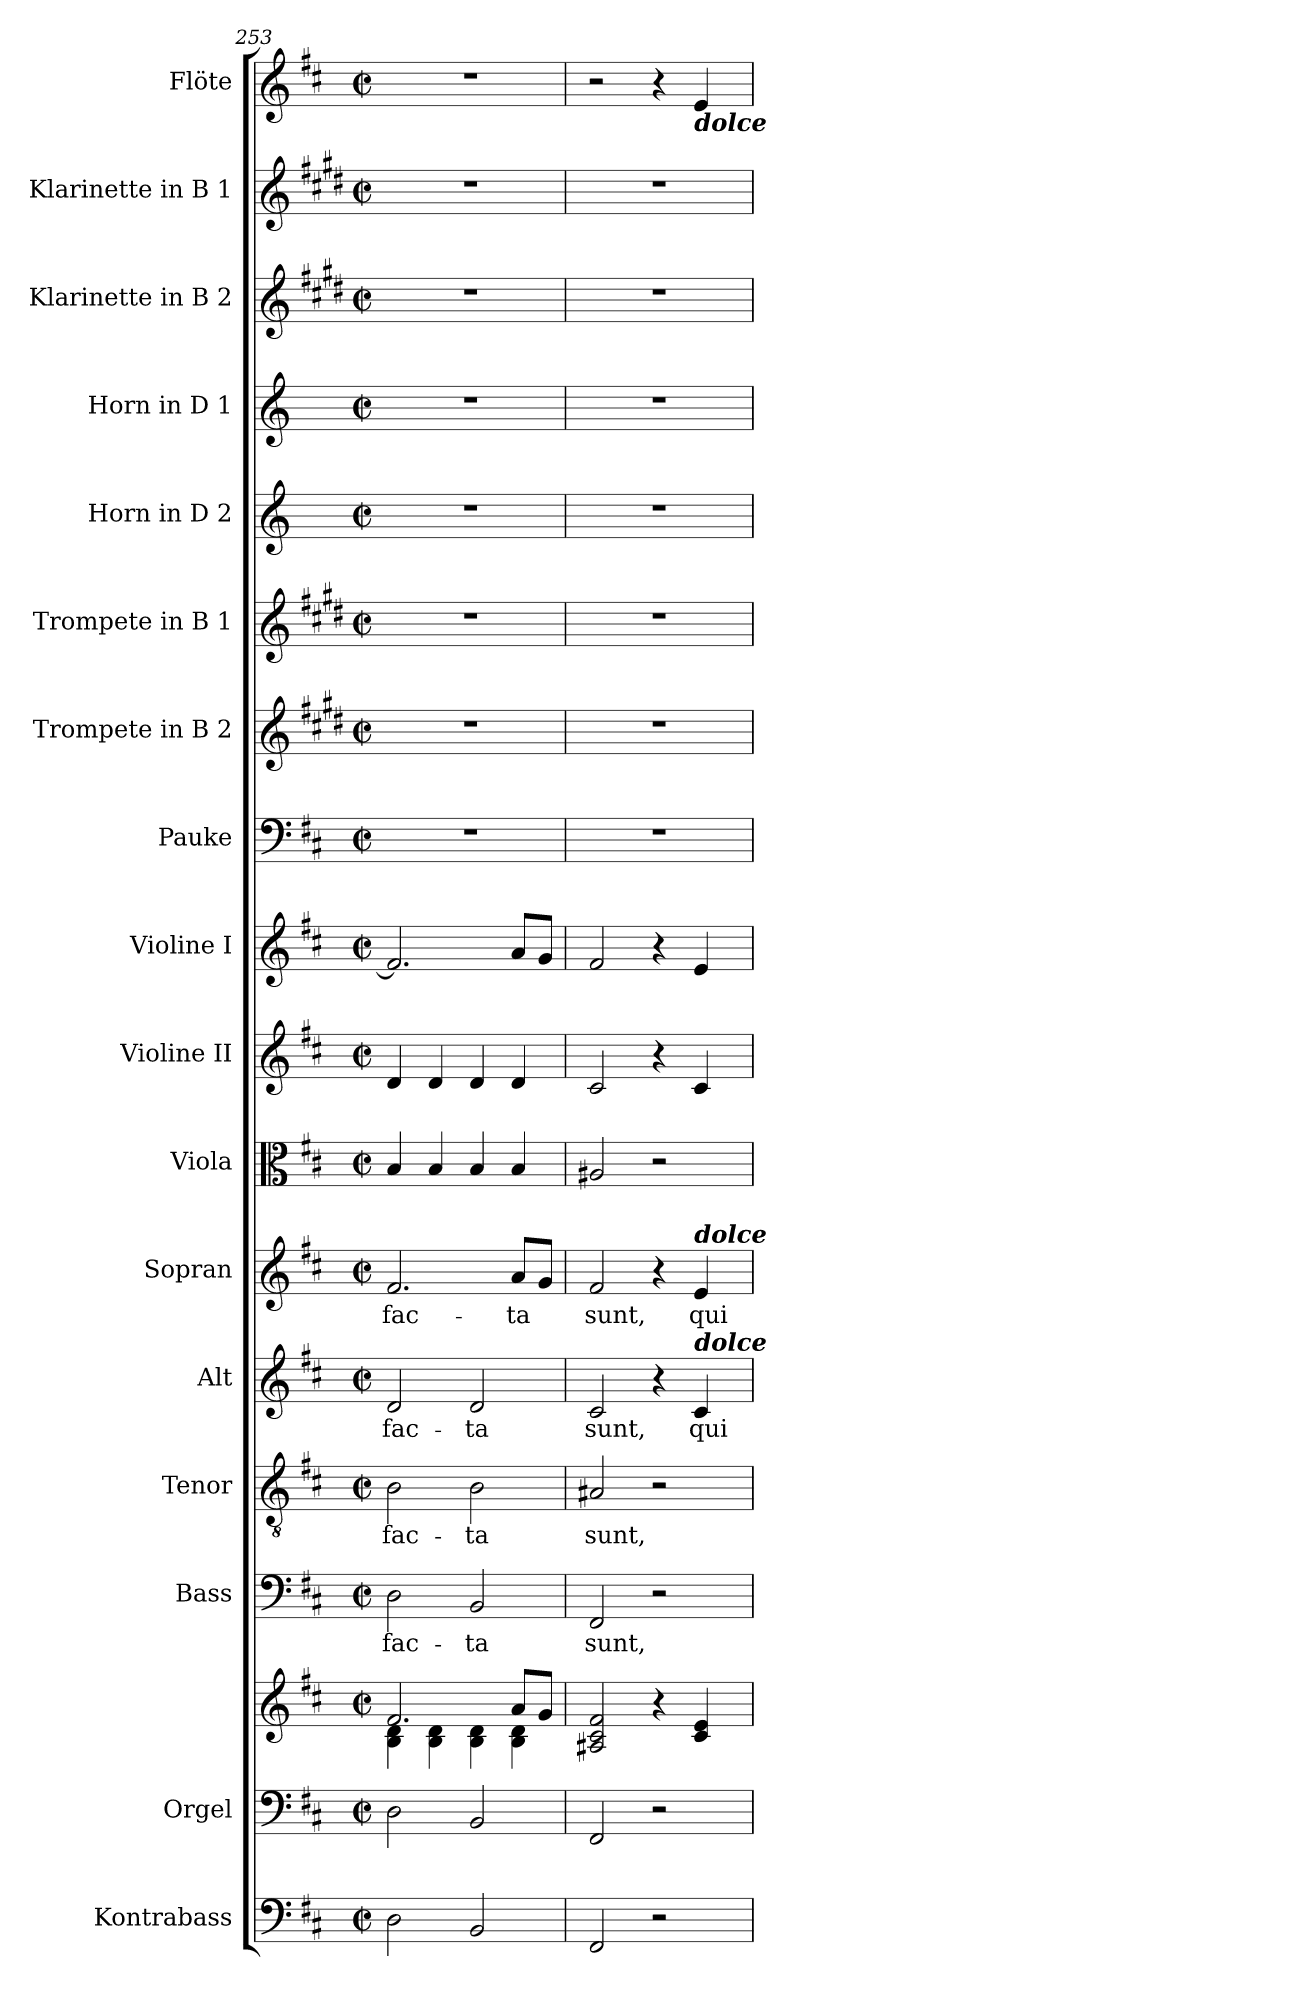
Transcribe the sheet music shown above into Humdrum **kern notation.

**kern	**kern	**kern	**kern	**text	**kern	**text	**kern	**text	**kern	**text	**kern	**kern	**kern	**kern	**kern	**kern	**kern	**kern	**kern	**kern	**kern
*part17	*part16	*part16	*part15	*part15	*part14	*part14	*part13	*part13	*part12	*part12	*part11	*part10	*part9	*part8	*part7	*part6	*part5	*part4	*part3	*part2	*part1
*staff18	*staff17	*staff16	*staff15	*staff15	*staff14	*staff14	*staff13	*staff13	*staff12	*staff12	*staff11	*staff10	*staff9	*staff8	*staff7	*staff6	*staff5	*staff4	*staff3	*staff2	*staff1
*I"Kontrabass	*I"Orgel	*	*I"Bass	*	*I"Tenor	*	*I"Alt	*	*I"Sopran	*	*I"Viola	*I"Violine II	*I"Violine I	*I"Pauke	*I"Trompete in B 2	*I"Trompete in B 1	*I"Horn in D 2	*I"Horn in D 1	*I"Klarinette in B 2	*I"Klarinette in B 1	*I"Flöte
*I'Kb.	*I'Org.	*	*I'B	*	*I'T	*	*I'A	*	*I'S	*	*I'Vla.	*I'Vl. II	*I'Vl. I	*I'Pk.	*I'Trp. 2	*I'Trp. 1	*I'Hrn. 2	*I'Hrn. 1	*I'Kl. 2	*I'Kl. 1	*I'Fl.
*clefF4	*clefF4	*clefG2	*clefF4	*	*clefGv2	*	*clefG2	*	*clefG2	*	*clefC3	*clefG2	*clefG2	*clefF4	*clefG2	*clefG2	*clefG2	*clefG2	*clefG2	*clefG2	*clefG2
*ITrd7c12	*	*	*	*	*	*	*	*	*	*	*	*	*	*	*ITrd1c2	*ITrd1c2	*ITrd-1c-2	*ITrd-1c-2	*ITrd1c2	*ITrd1c2	*
*k[f#c#]	*k[f#c#]	*k[f#c#]	*k[f#c#]	*	*k[f#c#]	*	*k[f#c#]	*	*k[f#c#]	*	*k[f#c#]	*k[f#c#]	*k[f#c#]	*k[f#c#]	*k[f#c#]	*k[f#c#]	*k[f#c#]	*k[f#c#]	*k[f#c#]	*k[f#c#]	*k[f#c#]
*D:	*D:	*D:	*D:	*	*D:	*	*D:	*	*D:	*	*D:	*D:	*D:	*D:	*D:	*D:	*D:	*D:	*D:	*D:	*D:
*M2/2	*M2/2	*M2/2	*M2/2	*	*M2/2	*	*M2/2	*	*M2/2	*	*M2/2	*M2/2	*M2/2	*M2/2	*M2/2	*M2/2	*M2/2	*M2/2	*M2/2	*M2/2	*M2/2
*met(c|)	*met(c|)	*met(c|)	*met(c|)	*	*met(c|)	*	*met(c|)	*	*met(c|)	*	*met(c|)	*met(c|)	*met(c|)	*met(c|)	*met(c|)	*met(c|)	*met(c|)	*met(c|)	*met(c|)	*met(c|)	*met(c|)
=253	=253	=253	=253	=253	=253	=253	=253	=253	=253	=253	=253	=253	=253	=253	=253	=253	=253	=253	=253	=253	=253
*	*	*^	*	*	*	*	*	*	*	*	*	*	*	*	*	*	*	*	*	*	*
!	!	!	!	!	!LO:LY:b	!	!LO:LY:b	!	!LO:LY:b	!	!LO:LY:b	!	!	!	!	!	!	!	!	!	!	!
2DD\	2D\	2.f#/	4B\ 4d\	2D\	fac-	2B\	fac-	2d/	fac-	2.f#/	fac-	4B/	4d/	2.f#/]	1r	1r	1r	1r	1r	1r	1r	1r
.	.	.	4B\ 4d\	.	.	.	.	.	.	.	.	4B/	4d/	.	.	.	.	.	.	.	.	.
!	!	!	!	!	!LO:LY:b	!	!LO:LY:b	!	!LO:LY:b	!	!	!	!	!	!	!	!	!	!	!	!	!
2BBB/	2BB/	.	4B\ 4d\	2BB/	-ta	2B\	-ta	2d/	-ta	.	.	4B/	4d/	.	.	.	.	.	.	.	.	.
!	!	!	!	!	!	!	!	!	!	!	!LO:LY:b	!	!	!	!	!	!	!	!	!	!	!
.	.	8a/L	4B\ 4d\	.	.	.	.	.	.	8a/L	-ta	4B/	4d/	8a/L	.	.	.	.	.	.	.	.
.	.	8g/J	.	.	.	.	.	.	.	8g/J	.	.	.	8g/J	.	.	.	.	.	.	.	.
*	*	*v	*v	*	*	*	*	*	*	*	*	*	*	*	*	*	*	*	*	*	*	*
=254	=254	=254	=254	=254	=254	=254	=254	=254	=254	=254	=254	=254	=254	=254	=254	=254	=254	=254	=254	=254	=254
!	!	!	!	!LO:LY:b	!	!LO:LY:b	!	!LO:LY:b	!	!LO:LY:b	!	!	!	!	!	!	!	!	!	!	!
2FFF#/	2FF#/	2A#X/ 2c#/ 2f#/	2FF#/	sunt,	2A#X/	sunt,	2c#/	sunt,	2f#/	sunt,	2A#X/	2c#/	2f#/	1r	1r	1r	1r	1r	1r	1r	2r
2r	2r	4r	2r	.	2r	.	4r	.	4r	.	2r	4r	4r	.	.	.	.	.	.	.	4r
!	!	!	!	!	!	!	!	!	!	!	!	!	!	!	!	!	!	!	!	!	!LO:TX:b:Bi:t=dolce
!	!	!	!	!	!	!	!	!	!LO:TX:a:Bi:t=dolce	!	!	!	!	!	!	!	!	!	!	!	!
!	!	!	!	!	!	!	!LO:TX:a:Bi:t=dolce	!	!	!	!	!	!	!	!	!	!	!	!	!	!
!	!	!	!	!	!	!	!	!LO:LY:b	!	!LO:LY:b	!	!	!	!	!	!	!	!	!	!	!
.	.	4c#/ 4e/	.	.	.	.	4c#/	qui	4e/	qui	.	4c#/	4e/	.	.	.	.	.	.	.	4e/
=	=	=	=	=	=	=	=	=	=	=	=	=	=	=	=	=	=	=	=	=	=
*-	*-	*-	*-	*-	*-	*-	*-	*-	*-	*-	*-	*-	*-	*-	*-	*-	*-	*-	*-	*-	*-
